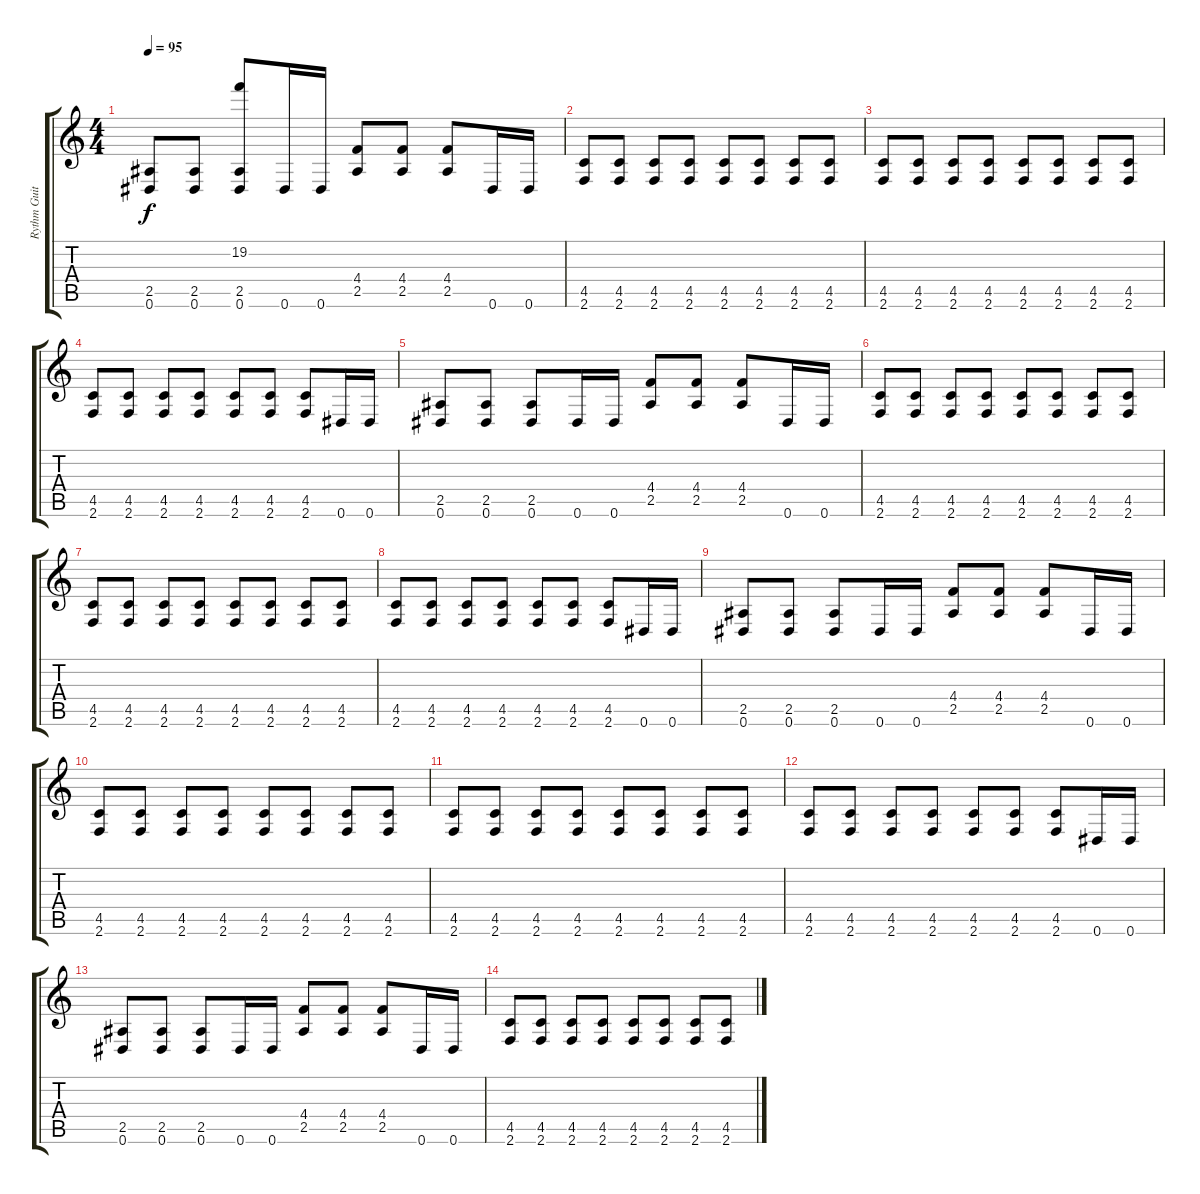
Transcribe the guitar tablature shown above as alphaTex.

\track ("Rythm Guitar" "Rythm Guit") {instrument distortionguitar}
\staff {score tabs}
\tuning (Eb4 Bb3 Gb3 Db3 Ab2 Eb2) {hide}
\ts (4 4)
\tempo 95
\clef g2
\ks c
(2.5 0.6).8{dy f} (2.5 0.6).8 (19.2{t} 2.5 0.6).8 0.6.16 0.6.16 (4.4 2.5).8 (4.4 2.5).8 (4.4 2.5).8 0.6.16 0.6.16 |
(4.5 2.6).8 (4.5 2.6).8 (4.5 2.6).8 (4.5 2.6).8 (4.5 2.6).8 (4.5 2.6).8 (4.5 2.6).8 (4.5 2.6).8 |
(4.5 2.6).8 (4.5 2.6).8 (4.5 2.6).8 (4.5 2.6).8 (4.5 2.6).8 (4.5 2.6).8 (4.5 2.6).8 (4.5 2.6).8 |
(4.5 2.6).8 (4.5 2.6).8 (4.5 2.6).8 (4.5 2.6).8 (4.5 2.6).8 (4.5 2.6).8 (4.5 2.6).8 0.6.16 0.6.16 |
(2.5 0.6).8 (2.5 0.6).8 (2.5 0.6).8 0.6.16 0.6.16 (4.4 2.5).8 (4.4 2.5).8 (4.4 2.5).8 0.6.16 0.6.16 |
(4.5 2.6).8 (4.5 2.6).8 (4.5 2.6).8 (4.5 2.6).8 (4.5 2.6).8 (4.5 2.6).8 (4.5 2.6).8 (4.5 2.6).8 |
(4.5 2.6).8 (4.5 2.6).8 (4.5 2.6).8 (4.5 2.6).8 (4.5 2.6).8 (4.5 2.6).8 (4.5 2.6).8 (4.5 2.6).8 |
(4.5 2.6).8 (4.5 2.6).8 (4.5 2.6).8 (4.5 2.6).8 (4.5 2.6).8 (4.5 2.6).8 (4.5 2.6).8 0.6.16 0.6.16 |
(2.5 0.6).8 (2.5 0.6).8 (2.5 0.6).8 0.6.16 0.6.16 (4.4 2.5).8 (4.4 2.5).8 (4.4 2.5).8 0.6.16 0.6.16 |
(4.5 2.6).8 (4.5 2.6).8 (4.5 2.6).8 (4.5 2.6).8 (4.5 2.6).8 (4.5 2.6).8 (4.5 2.6).8 (4.5 2.6).8 |
(4.5 2.6).8{volume 2} (4.5 2.6).8 (4.5 2.6).8 (4.5 2.6).8 (4.5 2.6).8 (4.5 2.6).8 (4.5 2.6).8 (4.5 2.6).8 |
(4.5 2.6).8 (4.5 2.6).8 (4.5 2.6).8 (4.5 2.6).8 (4.5 2.6).8 (4.5 2.6).8 (4.5 2.6).8 0.6.16 0.6.16 |
(2.5 0.6).8 (2.5 0.6).8 (2.5 0.6).8 0.6.16 0.6.16 (4.4 2.5).8 (4.4 2.5).8 (4.4 2.5).8 0.6.16 0.6.16 |
(4.5 2.6).8 (4.5 2.6).8 (4.5 2.6).8 (4.5 2.6).8 (4.5 2.6).8 (4.5 2.6).8 (4.5 2.6).8 (4.5 2.6).8
